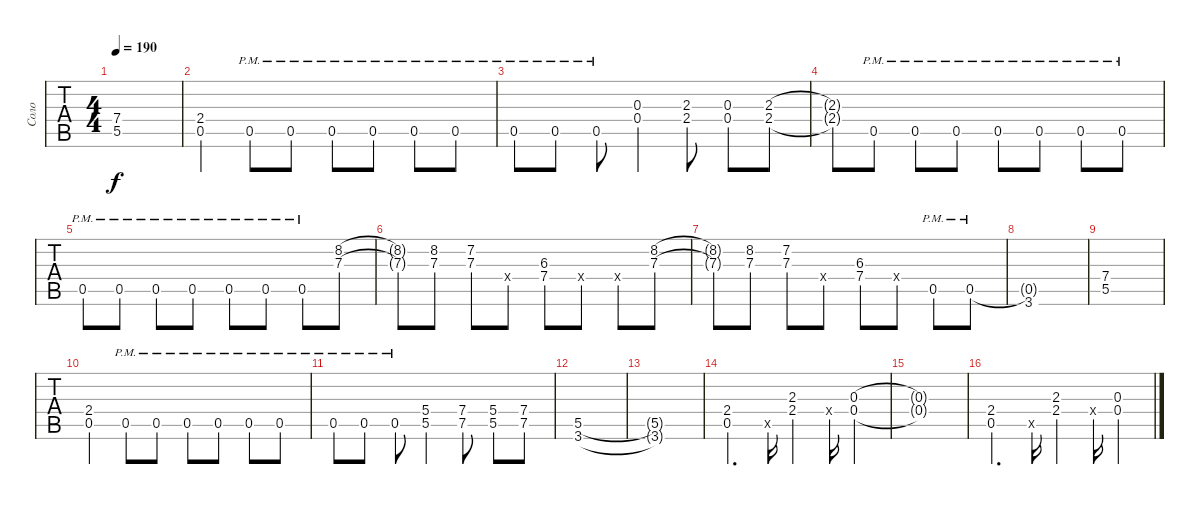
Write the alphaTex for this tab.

\track ("Соло" "Соло") {instrument distortionguitar}
\staff {tabs}
\tuning (E4 B3 G3 D3 A2 E2) {hide}
\ts (4 4)
\tempo 190
\clef g2
\ks c
(7.4 5.5).1{dy f} |
(2.4 0.5).4 0.5{pm}.8 0.5{pm}.8 0.5{pm}.8 0.5{pm}.8 0.5{pm}.8 0.5{pm}.8 |
0.5{pm}.8 0.5{pm}.8 0.5{pm}.8 (0.3 0.4).4 (2.3 2.4).8 (0.3 0.4).8 (2.3 2.4).8 |
(2.3{t} 2.4{t}).8 0.5{pm}.8 0.5{pm}.8 0.5{pm}.8 0.5{pm}.8 0.5{pm}.8 0.5{pm}.8 0.5{pm}.8 |
0.5{pm}.8 0.5{pm}.8 0.5{pm}.8 0.5{pm}.8 0.5{pm}.8 0.5{pm}.8 0.5{pm}.8 (8.2 7.3).8 |
(8.2{t} 7.3{t}).8 (8.2 7.3).8 (7.2 7.3).8 0.4{x}.8 (6.3 7.4).8 0.4{x}.8 0.4{x}.8 (8.2 7.3).8 |
(8.2{t} 7.3{t}).8 (8.2 7.3).8 (7.2 7.3).8 0.4{x}.8 (6.3 7.4).8 0.4{x}.8 0.5{pm}.8 0.5{pm}.8 |
(0.5{t} 3.6).1 |
(7.4 5.5).1 |
(2.4 0.5).4 0.5{pm}.8 0.5{pm}.8 0.5{pm}.8 0.5{pm}.8 0.5{pm}.8 0.5{pm}.8 |
0.5{pm}.8 0.5{pm}.8 0.5{pm}.8 (5.4 5.5).4 (7.4 7.5).8 (5.4 5.5).8 (7.4 7.5).8 |
(5.5 3.6).1 |
(5.5{t} 3.6{t}).1 |
(2.4 0.5).4{d} 0.5{x}.16 (2.3 2.4).4 0.4{x}.16 (0.3 0.4).4 |
(0.3{t} 0.4{t}).1 |
(2.4 0.5).4{d} 0.5{x}.16 (2.3 2.4).4 0.4{x}.16 (0.3 0.4).4
